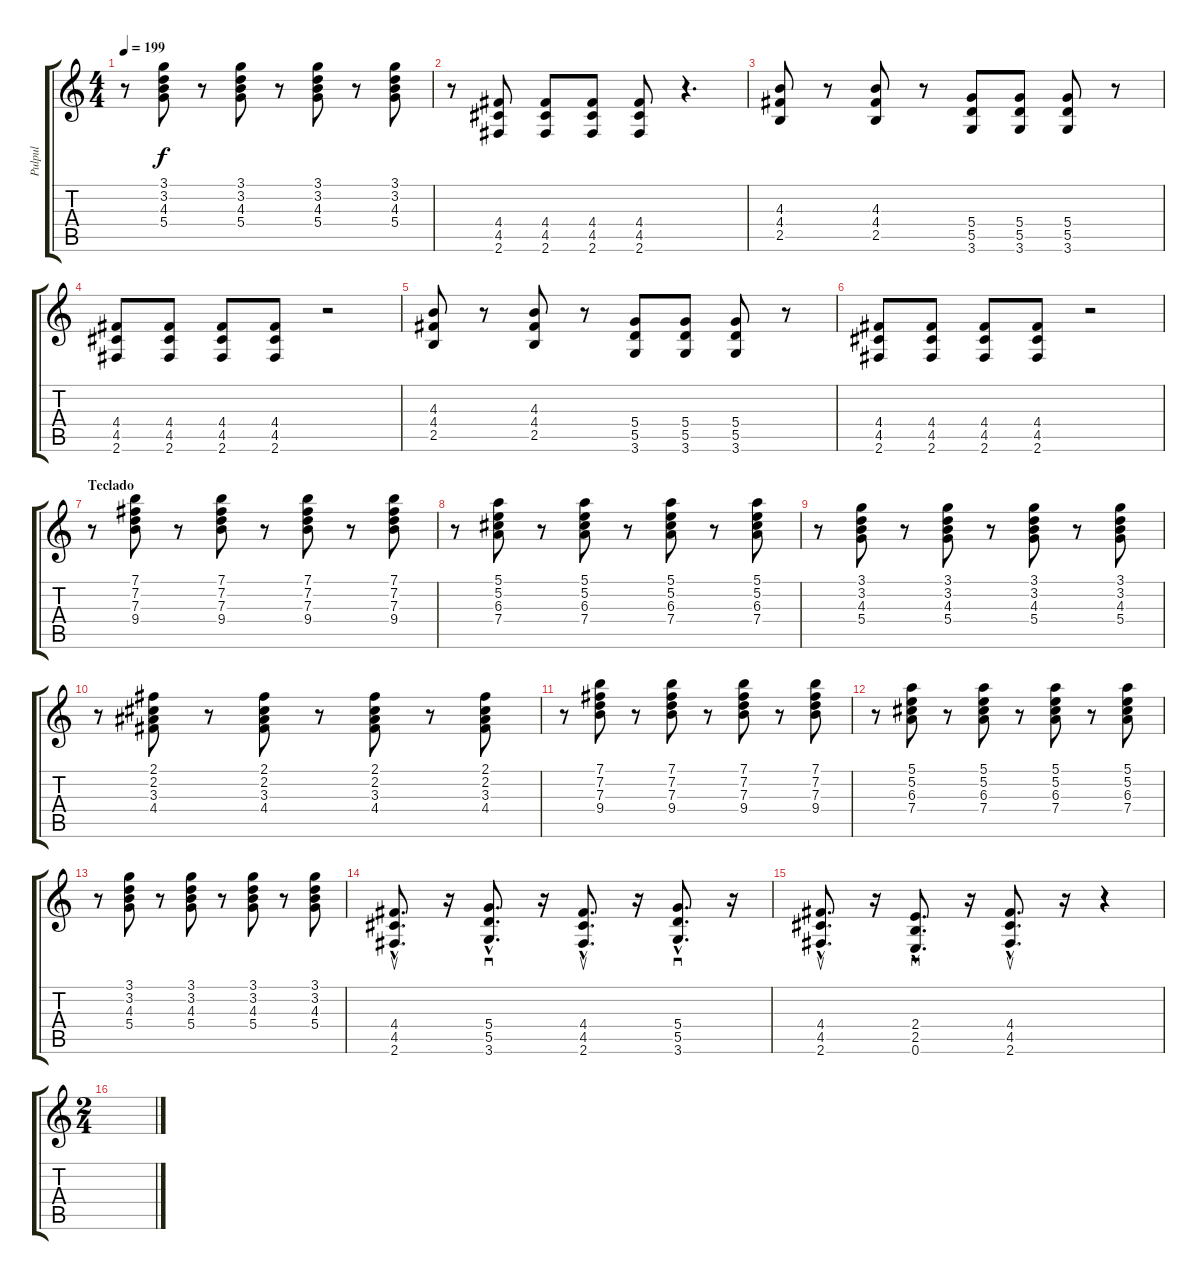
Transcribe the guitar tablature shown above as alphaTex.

\track ("Pulpul" "Pulpul") {instrument electricguitarclean}
\staff {score tabs}
\tuning (E4 B3 G3 D3 A2 E2) {hide}
\ts (4 4)
\tempo 199
\clef g2
\ks c
r.8{dy f} (3.1 3.2 4.3 5.4).8 r.8 (3.1 3.2 4.3 5.4).8 r.8 (3.1 3.2 4.3 5.4).8 r.8 (3.1 3.2 4.3 5.4).8 |
r.8{instrument distortionguitar} (4.4 4.5 2.6).8 (4.4 4.5 2.6).8 (4.4 4.5 2.6).8 (4.4 4.5 2.6).8 r.4{d} |
(4.3 4.4 2.5).8 r.8 (4.3 4.4 2.5).8 r.8 (5.4 5.5 3.6).8 (5.4 5.5 3.6).8 (5.4 5.5 3.6).8 r.8 |
(4.4 4.5 2.6).8 (4.4 4.5 2.6).8 (4.4 4.5 2.6).8 (4.4 4.5 2.6).8 r.2 |
(4.3 4.4 2.5).8 r.8 (4.3 4.4 2.5).8 r.8 (5.4 5.5 3.6).8 (5.4 5.5 3.6).8 (5.4 5.5 3.6).8 r.8 |
(4.4 4.5 2.6).8 (4.4 4.5 2.6).8 (4.4 4.5 2.6).8 (4.4 4.5 2.6).8 r.2 |
\section ("" "Teclado")
r.8 (7.1 7.2 7.3 9.4).8 r.8 (7.1 7.2 7.3 9.4).8 r.8 (7.1 7.2 7.3 9.4).8 r.8 (7.1 7.2 7.3 9.4).8 |
r.8 (5.1 5.2 6.3 7.4).8 r.8 (5.1 5.2 6.3 7.4).8 r.8 (5.1 5.2 6.3 7.4).8 r.8 (5.1 5.2 6.3 7.4).8 |
r.8 (3.1 3.2 4.3 5.4).8 r.8 (3.1 3.2 4.3 5.4).8 r.8 (3.1 3.2 4.3 5.4).8 r.8 (3.1 3.2 4.3 5.4).8 |
r.8 (2.1 2.2 3.3 4.4).8 r.8 (2.1 2.2 3.3 4.4).8 r.8 (2.1 2.2 3.3 4.4).8 r.8 (2.1 2.2 3.3 4.4).8 |
r.8 (7.1 7.2 7.3 9.4).8 r.8 (7.1 7.2 7.3 9.4).8 r.8 (7.1 7.2 7.3 9.4).8 r.8 (7.1 7.2 7.3 9.4).8 |
r.8 (5.1 5.2 6.3 7.4).8 r.8 (5.1 5.2 6.3 7.4).8 r.8 (5.1 5.2 6.3 7.4).8 r.8 (5.1 5.2 6.3 7.4).8 |
r.8 (3.1 3.2 4.3 5.4).8 r.8 (3.1 3.2 4.3 5.4).8 r.8 (3.1 3.2 4.3 5.4).8 r.8 (3.1 3.2 4.3 5.4).8 |
(4.4{hac} 4.5{hac} 2.6{hac}).8{d su instrument distortionguitar} r.16 (5.4{hac} 5.5{hac} 3.6{hac}).8{d sd} r.16 (4.4{hac} 4.5{hac} 2.6{hac}).8{d su} r.16 (5.4{hac} 5.5{hac} 3.6{hac}).8{d sd} r.16 |
(4.4{hac} 4.5{hac} 2.6{hac}).8{d su} r.16 (2.4{hac} 2.5{hac} 0.6{hac}).8{d sd} r.16 (4.4{hac} 4.5{hac} 2.6{hac}).8{d su} r.16 r.4 |
\ts (2 4)
